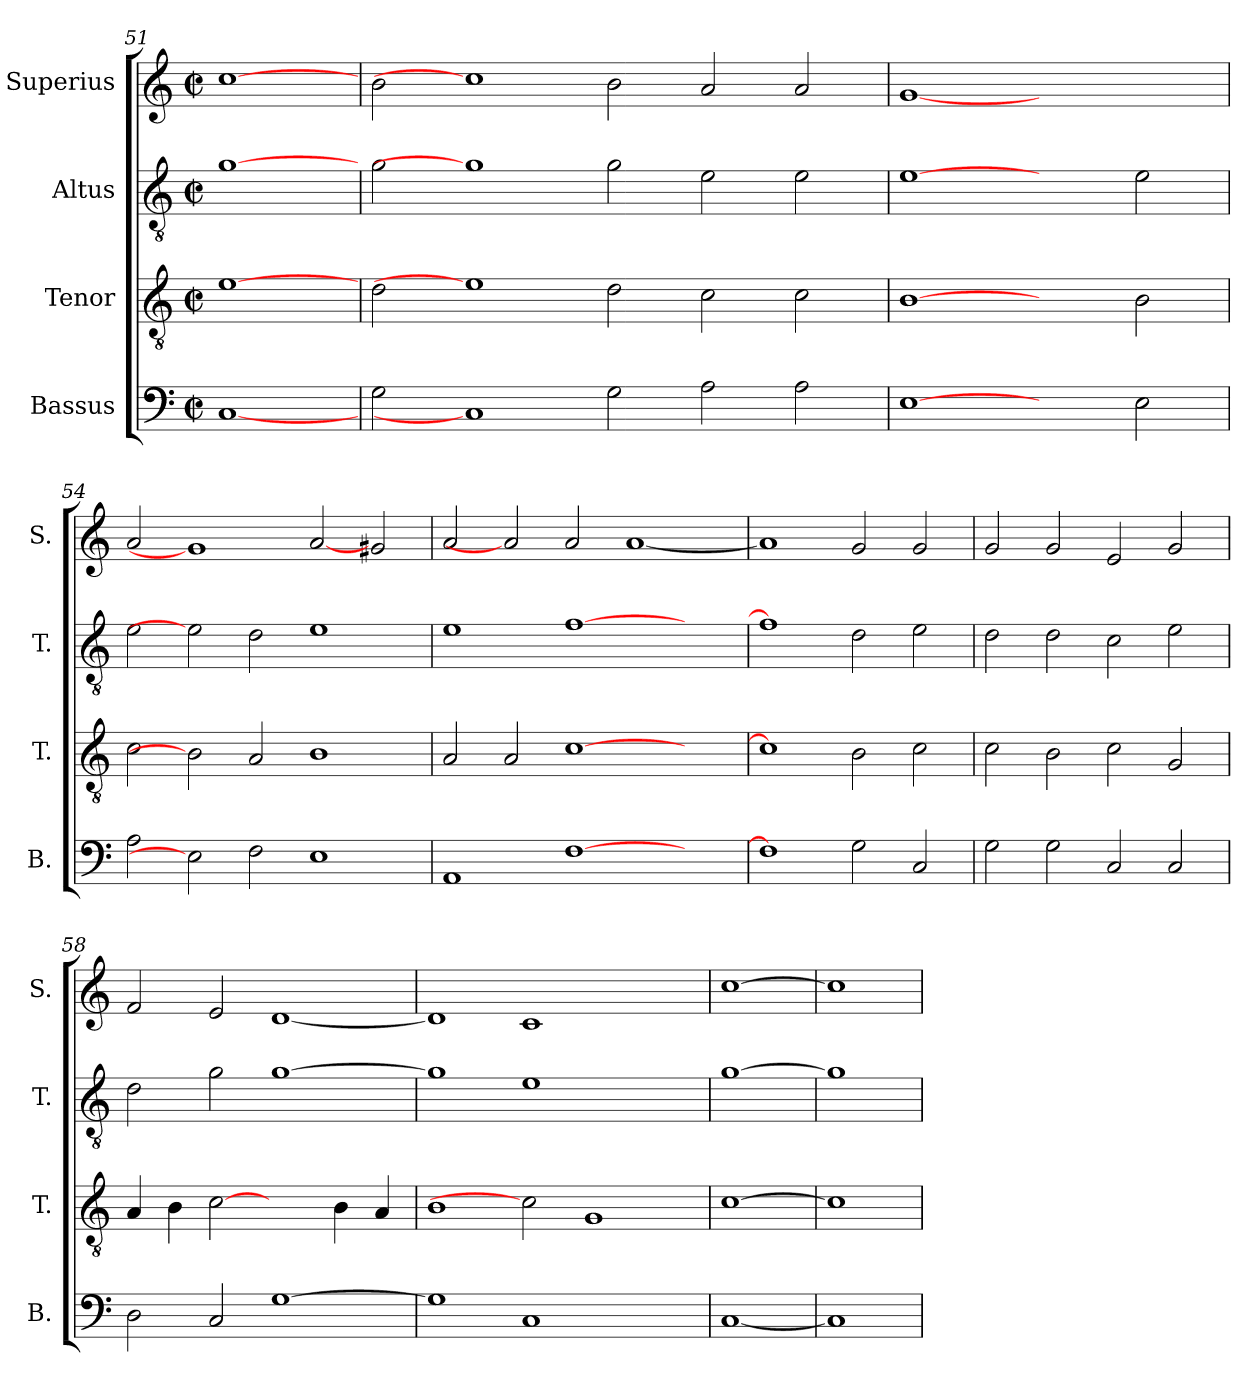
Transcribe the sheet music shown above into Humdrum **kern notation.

**kern	**kern	**kern	**kern
*part4	*part3	*part2	*part1
*staff4	*staff3	*staff2	*staff1
*I"Bassus	*I"Tenor	*I"Altus	*I"Superius
*I'B.	*I'T.	*I'T.	*I'S.
*clefF4	*clefGv2	*clefGv2	*clefG2
*	*ITrd7c12	*ITrd7c12	*
*k[]	*k[]	*k[]	*k[]
*C:	*C:	*C:	*C:
*M2/2	*M2/2	*M2/2	*M2/2
*met(c|)	*met(c|)	*met(c|)	*met(c|)
=51	=51	=51	=51
[1Ci	[1Ei	[1Gi	[1cci
!!LO:LB:g=z
=52	=52	=52	=52
2Gi\	2Di\	2Gi\	2bi\
1Ci]	1Ei]	1Gi]	1cci]
2Gi\	2Di\	2Gi\	2bi\
2Ai\	2Ci\	2Ei\	2ai/
2Ai\	2Ci\	2Ei\	2ai/
=53	=53	=53	=53
[1Ei	[1BBi	[1Ei	[1gi
2ryy	2ryy	2ryy	1ryy
2Ei\	2BBi\	2Ei\	.
=54	=54	=54	=54
2Ai\	2Ci\	2Ei\	2ai/
2Ei]	2BBi]	2Ei]	1gi]
2Fi\	2AAi/	2Di\	.
1Ei	1BBi	1Ei	[2ai
.	.	.	2g#Xi/
=55	=55	=55	=55
1AAi	2AAi/	1Ei	2ai/
.	2AAi/	.	2ai]
[>1Fi	[>1Ci	[>1Fi	2ai/
.	.	.	[<1ai
2ryy	2ryy	2ryy	.
=56	=56	=56	=56
1Fi]	1Ci]	1Fi]	1ai]
2Gi\	2BBi\	2Di\	2gi/
2Ci/	2Ci\	2Ei\	2gi/
!!LO:LB:g=z
=57	=57	=57	=57
2Gi\	2Ci\	2Di\	2gi/
2Gi\	2BBi\	2Di\	2gi/
2Ci/	2Ci\	2Ci\	2ei/
2Ci/	2GGi/	2Ei\	2gi/
=58	=58	=58	=58
2Di\	4AAi/	2Di\	2fi/
.	4BBi\	.	.
2Ci/	[2Ci	2Gi\	2ei/
[>1Gi	2ryy	[>1Gi	[<1di
.	4BBi\	.	.
.	4AAi/	.	.
=59	=59	=59	=59
1Gi]	1BBi	1Gi]	1di]
1Ci	2Ci]	1Ei	1ci
.	1GGi	.	.
2ryy	.	2ryy	2ryy
=60	=60	=60	=60
[1Ci	[1Ci	[1Gi	[1cci
=61	=61	=61	=61
1Ci]	1Ci]	1Gi]	1cci]
=	=	=	=
*-	*-	*-	*-
